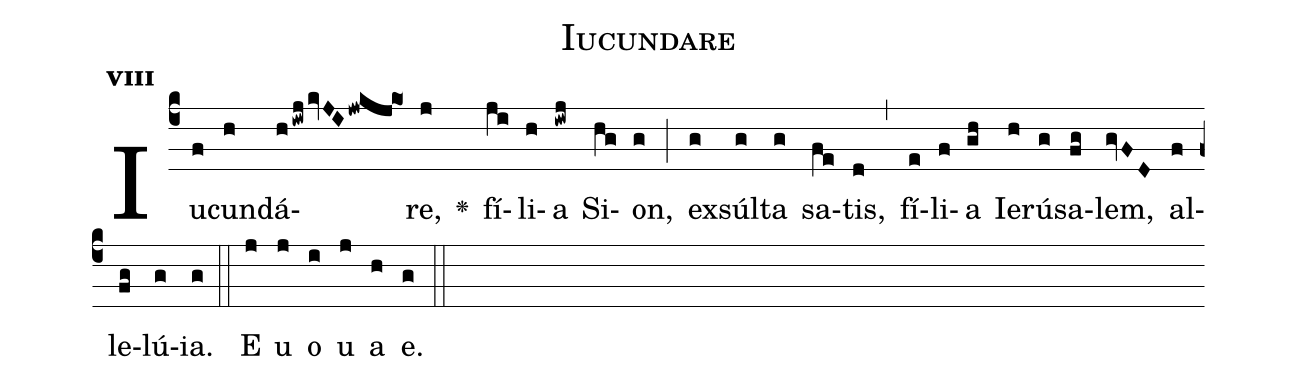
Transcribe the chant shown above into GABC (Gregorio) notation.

name:Iucundare;
office-part:Antiphona;
mode:8;
%%
initial-style: 1;
name: Iucundare
book: Antiphonae & Responsoria/Tomus I, p. 12;
occasion: Hebdomada I Adventus Dominica;
office-part: Vesperae II Ant 1;
user-notes: ;
commentary: ;
annotation: 8g;
centering-scheme: english;
fontsize: 12;
font: OFLSortsMillGoudy;
height: 11;
width: 4.5;
%%
(c4)Iu(f)cun(h)dá(hiwj/kvJI/jw@kj@ko1)re,(j) <v>\greheightstar</v>() fí(ji)li(h)a(iwj) Si(hg)on,(g) (;) ex(g)súl(g)ta(g) sa(fe)tis,(d) (,) fí(e)li(f)a(gh) Ie(h)rú(g)sa(fg)lem,(gvFD) al(f)le(fg)lú(g)ia.(g) (::)
E(j) u(j) o(i) u(j) a(h) e.(g) (::)
